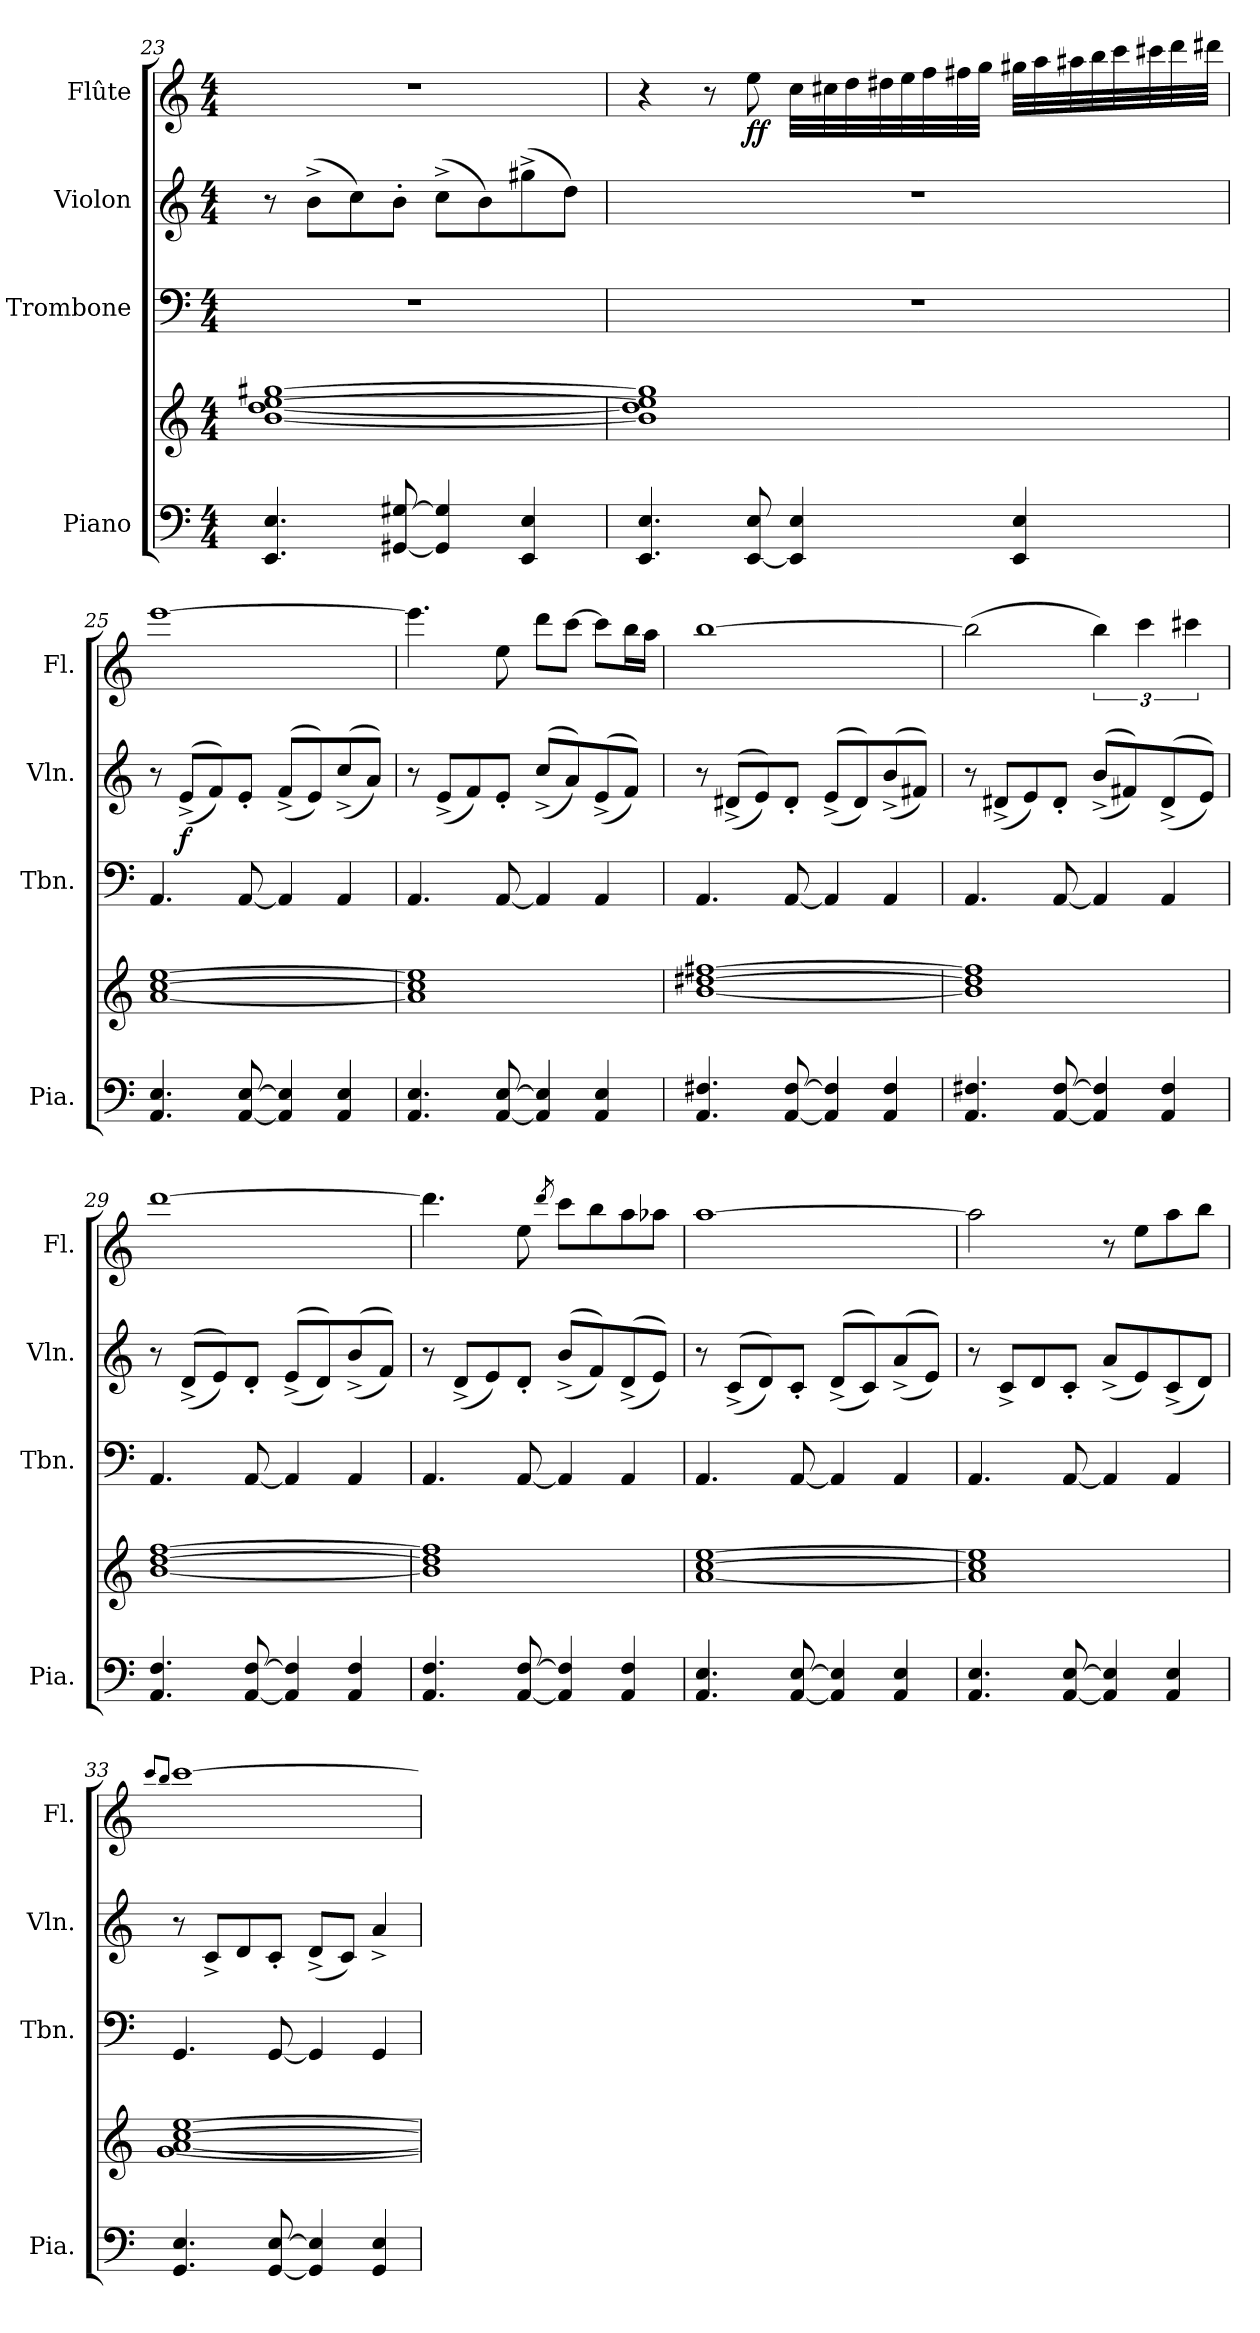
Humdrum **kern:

**kern	**kern	**kern	**kern	**dynam	**kern	**dynam
*part4	*part4	*part3	*part2	*part2	*part1	*part1
*staff5	*staff4	*staff3	*staff2	*staff2	*staff1	*staff1
*I"Piano	*	*I"Trombone	*I"Violon	*	*I"Flûte	*
*I'Pia.	*	*I'Tbn.	*I'Vln.	*	*I'Fl.	*
*clefF4	*clefG2	*clefF4	*clefG2	*	*clefG2	*
*k[]	*k[]	*k[]	*k[]	*	*k[]	*
*M4/4	*M4/4	*M4/4	*M4/4	*	*M4/4	*
=23	=23	=23	=23	=23	=23	=23
4.EE/ 4.E/	[1b [1dd [1ee [1gg#X	1r	8r	.	1r	.
.	.	.	(>8b^\L	.	.	.
.	.	.	8cc\)	.	.	.
[8GG#X/ [8G#X/	.	.	8b'\J	.	.	.
4GG#/] 4G#/]	.	.	(>8cc^\L	.	.	.
.	.	.	8b\)	.	.	.
4EE/ 4E/	.	.	(>8gg#X^\	.	.	.
.	.	.	8dd\J)	.	.	.
!!LO:PB:g=z
=24	=24	=24	=24	=24	=24	=24
4.EE/ 4.E/	1b] 1dd] 1ee] 1gg#]	1r	1r	.	4r	.
.	.	.	.	.	8r	.
!	!	!	!	!	!	!LO:DY:b
[8EE/ 8E/	.	.	.	.	8ee\	ff
4EE/] 4E/	.	.	.	.	32cc\LLL	.
.	.	.	.	.	32cc#X\	.
.	.	.	.	.	32dd\	.
.	.	.	.	.	32dd#X\	.
.	.	.	.	.	32ee\	.
.	.	.	.	.	32ff\	.
.	.	.	.	.	32ff#X\	.
.	.	.	.	.	32gg\JJJ	.
4EE/ 4E/	.	.	.	.	32gg#X\LLL	.
.	.	.	.	.	32aa\	.
.	.	.	.	.	32aa#X\	.
.	.	.	.	.	32bb\	.
.	.	.	.	.	32ccc\	.
.	.	.	.	.	32ccc#X\	.
.	.	.	.	.	32ddd\	.
.	.	.	.	.	32ddd#X\JJJ	.
=25	=25	=25	=25	=25	=25	=25
4.AA/ 4.E/	[1a [1cc [1ee	4.AA/	8r	.	[1eee	.
!	!	!	!	!LO:DY:b	!	!
.	.	.	(<(<8e^/L	f	.	.
.	.	.	8f/))	.	.	.
[8AA/ [8E/	.	[8AA/	8e'/J	.	.	.
4AA/] 4E/]	.	4AA/]	(<(<8f^/L	.	.	.
.	.	.	8e/))	.	.	.
4AA/ 4E/	.	4AA/	(<(<8cc^/	.	.	.
.	.	.	8a/J))	.	.	.
!!LO:LB:g=z
=26	=26	=26	=26	=26	=26	=26
4.AA/ 4.E/	1a] 1cc] 1ee]	4.AA/	8r	.	4.eee\]	.
.	.	.	(<8e^/L	.	.	.
.	.	.	8f/)	.	.	.
[8AA/ [8E/	.	[8AA/	8e'/J	.	8ee\	.
4AA/] 4E/]	.	4AA/]	(<(<8cc^/L	.	8ddd\L	.
.	.	.	8a/))	.	[8ccc\J	.
4AA/ 4E/	.	4AA/	(<(<8e^/	.	8ccc\L]	.
.	.	.	8f/J))	.	16bb\L	.
.	.	.	.	.	16aa\JJ	.
=27	=27	=27	=27	=27	=27	=27
4.AA/ 4.F#X/	[1b [1dd#X [1ff#X	4.AA/	8r	.	[1bb	.
.	.	.	(<(<8d#X^/L	.	.	.
.	.	.	8e/))	.	.	.
[8AA/ [8F#/	.	[8AA/	8d#'/J	.	.	.
4AA/] 4F#/]	.	4AA/]	(<(<8e^/L	.	.	.
.	.	.	8d#/))	.	.	.
4AA/ 4F#/	.	4AA/	(<(<8b^/	.	.	.
.	.	.	8f#X/J))	.	.	.
=28	=28	=28	=28	=28	=28	=28
4.AA/ 4.F#X/	1b] 1dd#] 1ff#]	4.AA/	8r	.	(>2bb\]	.
.	.	.	(<8d#X^/L	.	.	.
.	.	.	8e/)	.	.	.
[8AA/ [8F#/	.	[8AA/	8d#'/J	.	.	.
4AA/] 4F#/]	.	4AA/]	(<(<8b^/L	.	6bb\)	.
.	.	.	8f#X/))	.	.	.
.	.	.	.	.	6ccc\	.
4AA/ 4F#/	.	4AA/	(<(<8d#^/	.	.	.
.	.	.	.	.	6ccc#X\	.
.	.	.	8e/J))	.	.	.
!!LO:PB:g=z
=29	=29	=29	=29	=29	=29	=29
4.AA/ 4.F/	[1b [1dd [1ff	4.AA/	8r	.	[1ddd	.
.	.	.	(<(<8d^/L	.	.	.
.	.	.	8e/))	.	.	.
[8AA/ [8F/	.	[8AA/	8d'/J	.	.	.
4AA/] 4F/]	.	4AA/]	(<(<8e^/L	.	.	.
.	.	.	8d/))	.	.	.
4AA/ 4F/	.	4AA/	(<(<8b^/	.	.	.
.	.	.	8f/J))	.	.	.
=30	=30	=30	=30	=30	=30	=30
4.AA/ 4.F/	1b] 1dd] 1ff]	4.AA/	8r	.	4.ddd\]	.
.	.	.	(<8d^/L	.	.	.
.	.	.	8e/)	.	.	.
[8AA/ [8F/	.	[8AA/	8d'/J	.	8ee\	.
.	.	.	.	.	8qddd/	.
4AA/] 4F/]	.	4AA/]	(<(<8b^/L	.	8ccc\L	.
.	.	.	8f/))	.	8bb\	.
4AA/ 4F/	.	4AA/	(<(<8d^/	.	8aa\	.
.	.	.	8e/J))	.	8aa-X\J	.
=31	=31	=31	=31	=31	=31	=31
4.AA/ 4.E/	[1a [1cc [1ee	4.AA/	8r	.	[1aa	.
.	.	.	(<(<8c^/L	.	.	.
.	.	.	8d/))	.	.	.
[8AA/ [8E/	.	[8AA/	8c'/J	.	.	.
4AA/] 4E/]	.	4AA/]	(<(<8d^/L	.	.	.
.	.	.	8c/))	.	.	.
4AA/ 4E/	.	4AA/	(<(<8a^/	.	.	.
.	.	.	8e/J))	.	.	.
=32	=32	=32	=32	=32	=32	=32
4.AA/ 4.E/	1a] 1cc] 1ee]	4.AA/	8r	.	2aa\]	.
.	.	.	8c^/L	.	.	.
.	.	.	8d/	.	.	.
[8AA/ [8E/	.	[8AA/	8c'/J	.	.	.
4AA/] 4E/]	.	4AA/]	(<8a^/L	.	8r	.
.	.	.	8e/)	.	8ee\L	.
4AA/ 4E/	.	4AA/	(<8c^/	.	8aa\	.
.	.	.	8d/J)	.	8bb\J	.
!!LO:LB:g=z
=33	=33	=33	=33	=33	=33	=33
.	.	.	.	.	8qccc/L	.
.	.	.	.	.	8qbb/J	.
4.GG/ 4.E/	[1g [1a [1cc [1ee	4.GG/	8r	.	[1ccc	.
.	.	.	8c^/L	.	.	.
.	.	.	8d/	.	.	.
[8GG/ [8E/	.	[8GG/	8c'/J	.	.	.
4GG/] 4E/]	.	4GG/]	(<8d^/L	.	.	.
.	.	.	8c/J)	.	.	.
4GG/ 4E/	.	4GG/	4a^/	.	.	.
=	=	=	=	=	=	=
*-	*-	*-	*-	*-	*-	*-
